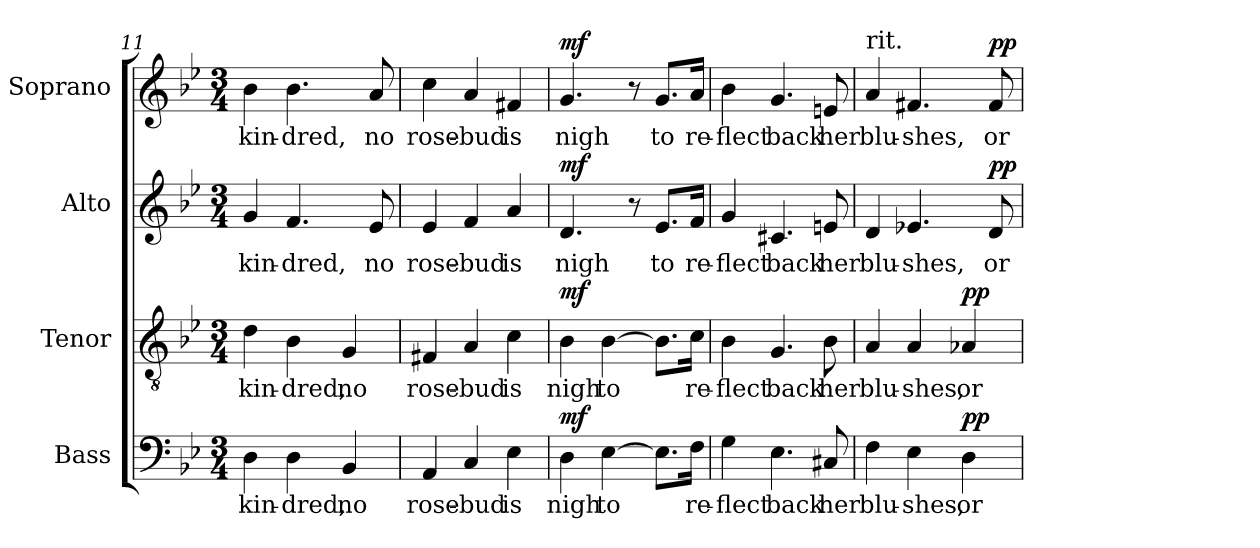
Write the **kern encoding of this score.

**kern	**text	**dynam	**kern	**text	**dynam	**kern	**text	**dynam	**kern	**text	**dynam
*part4	*part4	*part4	*part3	*part3	*part3	*part2	*part2	*part2	*part1	*part1	*part1
*staff4	*staff4	*staff4	*staff3	*staff3	*staff3	*staff2	*staff2	*staff2	*staff1	*staff1	*staff1
*I"Bass	*	*	*I"Tenor	*	*	*I"Alto	*	*	*I"Soprano	*	*
*I'B.	*	*	*I'T.	*	*	*I'A.	*	*	*I'S.	*	*
*clefF4	*	*	*clefGv2	*	*	*clefG2	*	*	*clefG2	*	*
*	*	*	*ITrd7c12	*	*	*	*	*	*	*	*
*k[b-e-]	*	*	*k[b-e-]	*	*	*k[b-e-]	*	*	*k[b-e-]	*	*
*B-:	*	*	*B-:	*	*	*B-:	*	*	*B-:	*	*
*M3/4	*	*	*M3/4	*	*	*M3/4	*	*	*M3/4	*	*
=11	=11	=11	=11	=11	=11	=11	=11	=11	=11	=11	=11
!	!LO:LY:b:color=#000000	!	!	!	!	!	!	!	!	!	!
!	!	!	!	!LO:LY:b:color=#000000	!	!	!	!	!	!	!
!	!	!	!	!	!	!	!LO:LY:b:color=#000000	!	!	!	!
!	!	!	!	!	!	!	!	!	!	!LO:LY:b:color=#000000	!
4Di\	kin-	.	4Di\	kin-	.	4gi/	kin-	.	4b-i\	kin-	.
!	!LO:LY:b:color=#000000	!	!	!	!	!	!	!	!	!	!
!	!	!	!	!LO:LY:b:color=#000000	!	!	!	!	!	!	!
!	!	!	!	!	!	!	!LO:LY:b:color=#000000	!	!	!	!
!	!	!	!	!	!	!	!	!	!	!LO:LY:b:color=#000000	!
4Di\	-dred,	.	4BB-i\	-dred,	.	4.fi/	-dred,	.	4.b-i\	-dred,	.
!	!LO:LY:b:color=#000000	!	!	!	!	!	!	!	!	!	!
!	!	!	!	!LO:LY:b:color=#000000	!	!	!	!	!	!	!
4BB-i/	no	.	4GGi/	no	.	.	.	.	.	.	.
!	!	!	!	!	!	!	!LO:LY:b:color=#000000	!	!	!	!
!	!	!	!	!	!	!	!	!	!	!LO:LY:b:color=#000000	!
.	.	.	.	.	.	8e-i/	no	.	8ai/	no	.
!!LO:PB:g=z
=12	=12	=12	=12	=12	=12	=12	=12	=12	=12	=12	=12
!	!LO:LY:b:color=#000000	!	!	!	!	!	!	!	!	!	!
!	!	!	!	!LO:LY:b:color=#000000	!	!	!	!	!	!	!
!	!	!	!	!	!	!	!LO:LY:b:color=#000000	!	!	!	!
!	!	!	!	!	!	!	!	!	!	!LO:LY:b:color=#000000	!
4AAi/	rose-	.	4FF#Xi/	rose-	.	4e-i/	rose-	.	4cci\	rose-	.
!	!LO:LY:b:color=#000000	!	!	!	!	!	!	!	!	!	!
!	!	!	!	!LO:LY:b:color=#000000	!	!	!	!	!	!	!
!	!	!	!	!	!	!	!LO:LY:b:color=#000000	!	!	!	!
!	!	!	!	!	!	!	!	!	!	!LO:LY:b:color=#000000	!
4Ci/	-bud	.	4AAi/	-bud	.	4fi/	-bud	.	4ai/	-bud	.
!	!LO:LY:b:color=#000000	!	!	!	!	!	!	!	!	!	!
!	!	!	!	!LO:LY:b:color=#000000	!	!	!	!	!	!	!
!	!	!	!	!	!	!	!LO:LY:b:color=#000000	!	!	!	!
!	!	!	!	!	!	!	!	!	!	!LO:LY:b:color=#000000	!
4E-i\	is	.	4Ci\	is	.	4ai/	is	.	4f#Xi/	is	.
=13	=13	=13	=13	=13	=13	=13	=13	=13	=13	=13	=13
!	!LO:LY:b:color=#000000	!	!	!	!	!	!	!	!	!	!
!	!	!	!	!LO:LY:b:color=#000000	!	!	!	!	!	!	!
!	!	!	!	!	!	!	!LO:LY:b:color=#000000	!	!	!	!
!	!	!	!	!	!	!	!	!	!	!LO:LY:b:color=#000000	!
4Di\	nigh	mf	4BB-i\	nigh	mf	4.di/	nigh	mf	4.gi/	nigh	mf
!	!LO:LY:b:color=#000000	!	!	!	!	!	!	!	!	!	!
!	!	!	!	!LO:LY:b:color=#000000	!	!	!	!	!	!	!
[>4E-i\	to	.	[>4BB-i\	to	.	.	.	.	.	.	.
.	.	.	.	.	.	8r	.	.	8r	.	.
!	!	!	!	!	!	!	!LO:LY:b:color=#000000	!	!	!	!
!	!	!	!	!	!	!	!	!	!	!LO:LY:b:color=#000000	!
8.E-i\L]	.	.	8.BB-i\L]	.	.	8.e-i/L	to	.	8.gi/L	to	.
!	!LO:LY:b:color=#000000	!	!	!	!	!	!	!	!	!	!
!	!	!	!	!LO:LY:b:color=#000000	!	!	!	!	!	!	!
!	!	!	!	!	!	!	!LO:LY:b:color=#000000	!	!	!	!
!	!	!	!	!	!	!	!	!	!	!LO:LY:b:color=#000000	!
16Fi\Jk	re-	.	16Ci\Jk	re-	.	16fi/Jk	re-	.	16ai/Jk	re-	.
=14	=14	=14	=14	=14	=14	=14	=14	=14	=14	=14	=14
!	!LO:LY:b:color=#000000	!	!	!	!	!	!	!	!	!	!
!	!	!	!	!LO:LY:b:color=#000000	!	!	!	!	!	!	!
!	!	!	!	!	!	!	!LO:LY:b:color=#000000	!	!	!	!
!	!	!	!	!	!	!	!	!	!	!LO:LY:b:color=#000000	!
4Gi\	-flect	.	4BB-i\	-flect	.	4gi/	-flect	.	4b-i\	-flect	.
!	!LO:LY:b:color=#000000	!	!	!	!	!	!	!	!	!	!
!	!	!	!	!LO:LY:b:color=#000000	!	!	!	!	!	!	!
!	!	!	!	!	!	!	!LO:LY:b:color=#000000	!	!	!	!
!	!	!	!	!	!	!	!	!	!	!LO:LY:b:color=#000000	!
4.E-i\	back	.	4.GGi/	back	.	4.c#Xi/	back	.	4.gi/	back	.
!	!LO:LY:b:color=#000000	!	!	!	!	!	!	!	!	!	!
!	!	!	!	!LO:LY:b:color=#000000	!	!	!	!	!	!	!
!	!	!	!	!	!	!	!LO:LY:b:color=#000000	!	!	!	!
!	!	!	!	!	!	!	!	!	!	!LO:LY:b:color=#000000	!
8C#Xi/	her	.	8BB-i\	her	.	8eni/	her	.	8eni/	her	.
=15	=15	=15	=15	=15	=15	=15	=15	=15	=15	=15	=15
!	!LO:LY:b:color=#000000	!	!	!	!	!	!	!	!	!	!
!	!	!	!	!LO:LY:b:color=#000000	!	!	!	!	!	!	!
!	!	!	!	!	!	!	!LO:LY:b:color=#000000	!	!	!	!
!	!	!	!	!	!	!	!	!	!LO:TX:t=rit.	!	!
!	!	!	!	!	!	!	!	!	!	!LO:LY:b:color=#000000	!
4Fi\	blu-	.	4AAi/	blu-	.	4di/	blu-	.	4ai/	blu-	.
!	!LO:LY:b:color=#000000	!	!	!	!	!	!	!	!	!	!
!	!	!	!	!LO:LY:b:color=#000000	!	!	!	!	!	!	!
!	!	!	!	!	!	!	!LO:LY:b:color=#000000	!	!	!	!
!	!	!	!	!	!	!	!	!	!	!LO:LY:b:color=#000000	!
4E-i\	-shes,	.	4AAi/	-shes,	.	4.e-Xi/	-shes,	.	4.f#Xi/	-shes,	.
!	!LO:LY:b:color=#000000	!	!	!	!	!	!	!	!	!	!
!	!	!	!	!LO:LY:b:color=#000000	!	!	!	!	!	!	!
4Di\	or	pp	4AA-Xi/	or	pp	.	.	.	.	.	.
!	!	!	!	!	!	!	!LO:LY:b:color=#000000	!	!	!	!
!	!	!	!	!	!	!	!	!	!	!LO:LY:b:color=#000000	!
.	.	.	.	.	.	8di/	or	pp	8f#i/	or	pp
=	=	=	=	=	=	=	=	=	=	=	=
*-	*-	*-	*-	*-	*-	*-	*-	*-	*-	*-	*-
